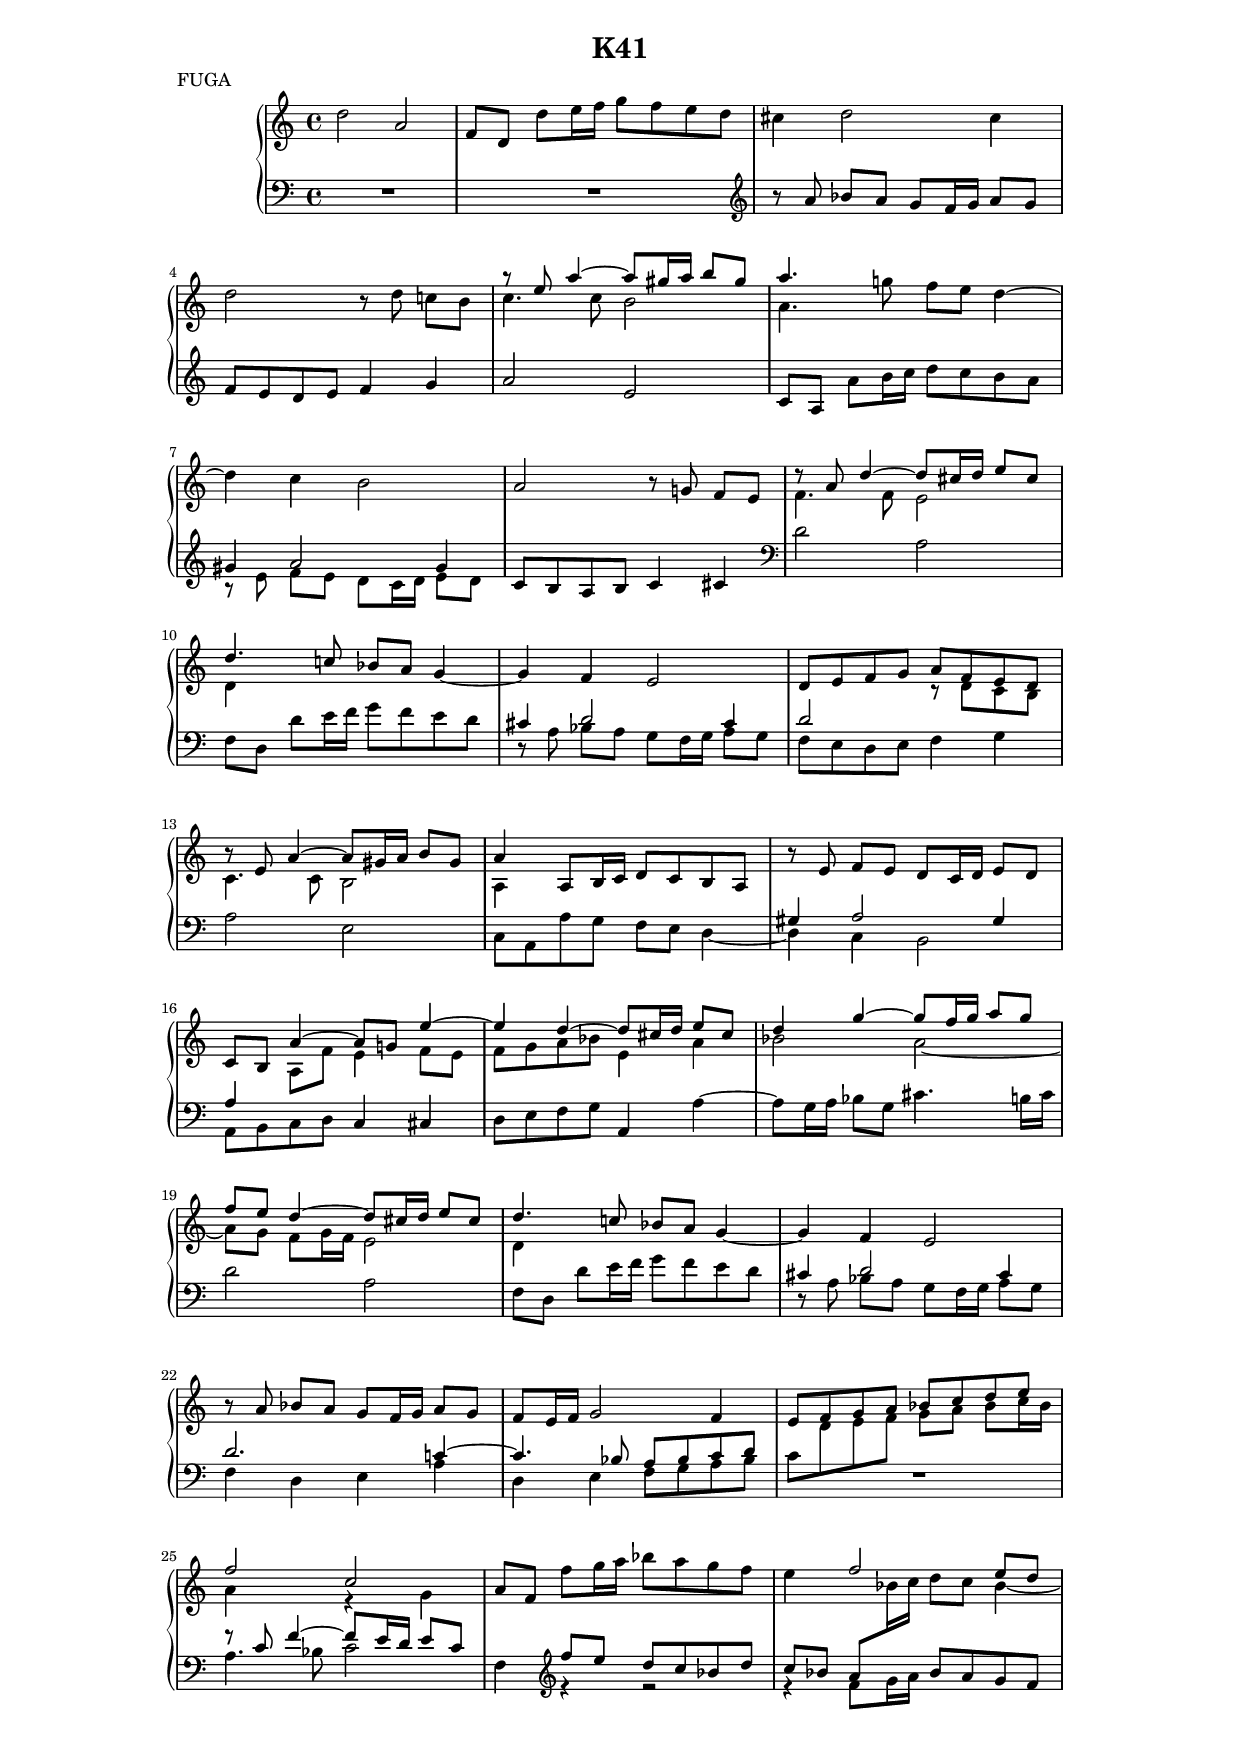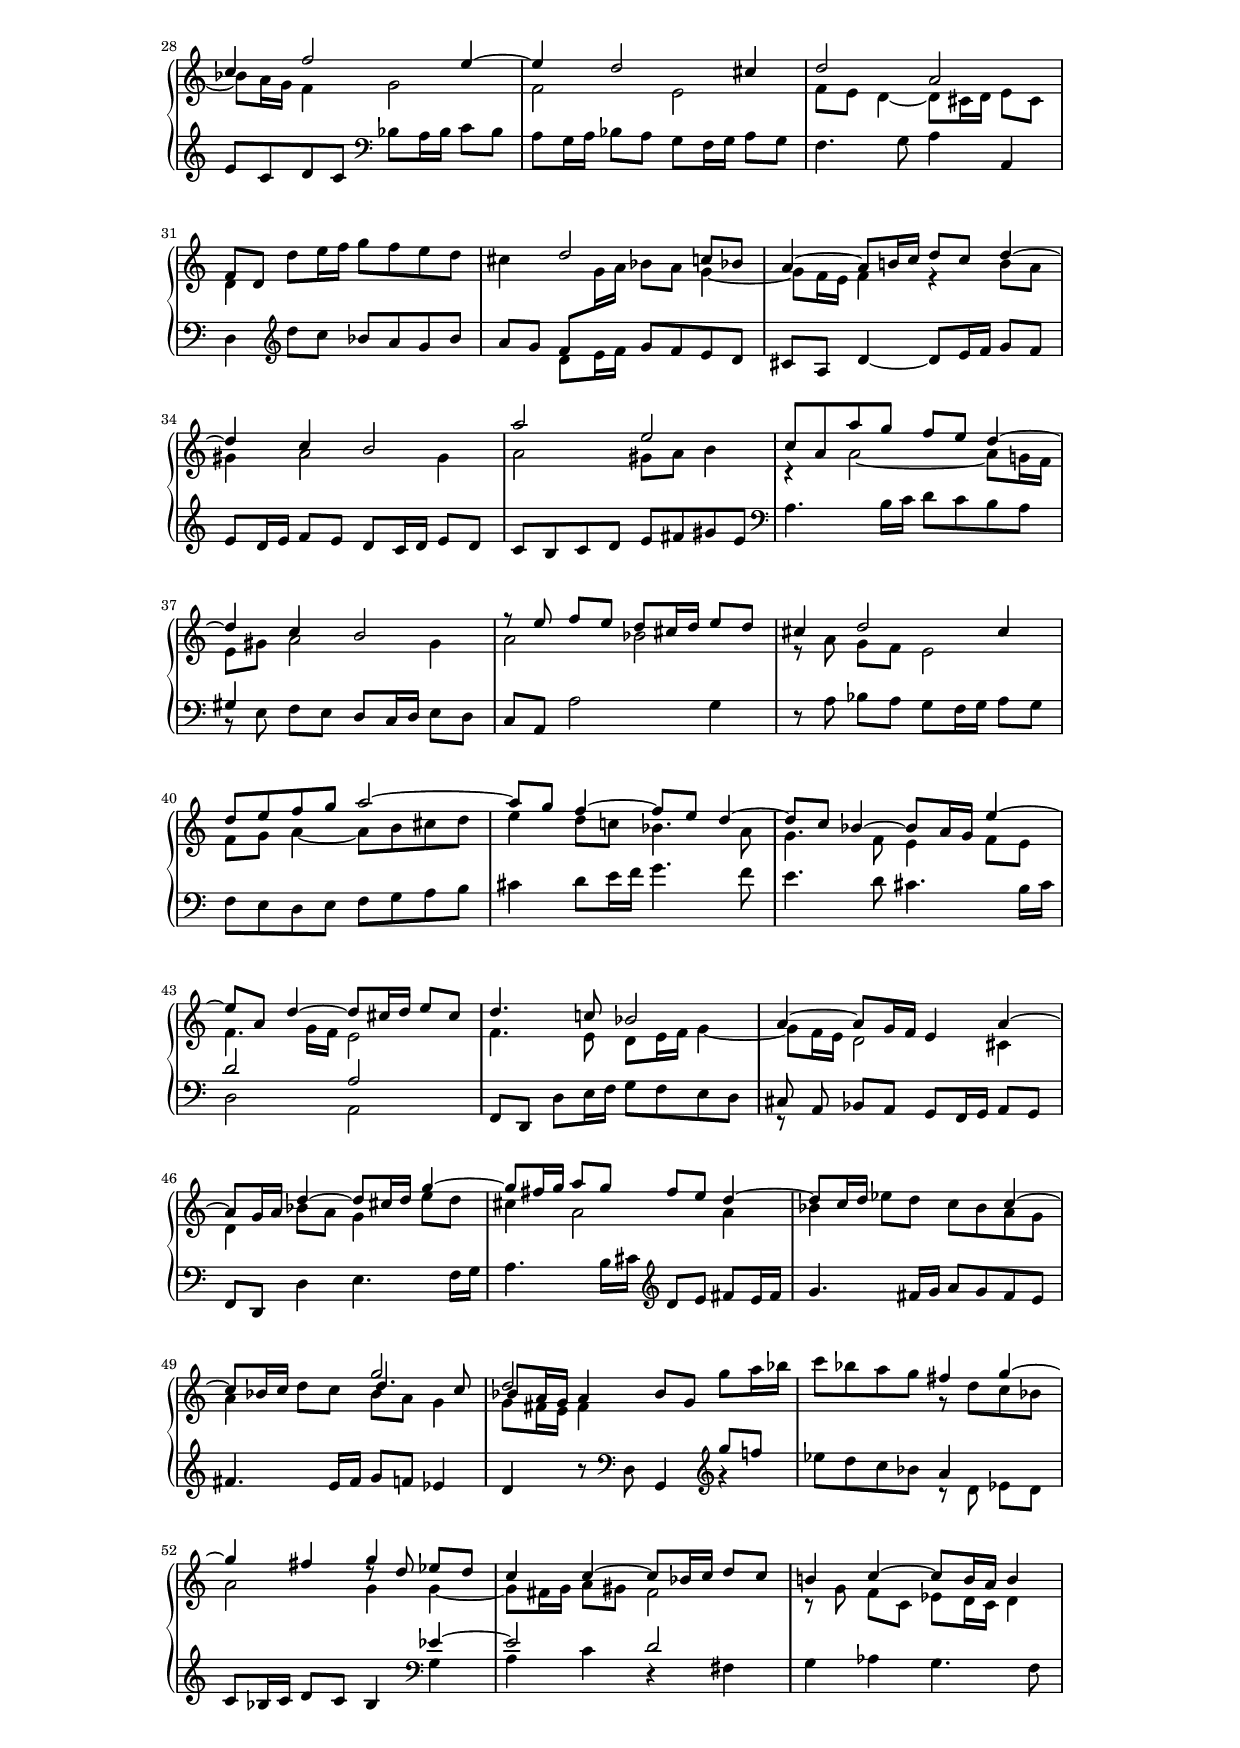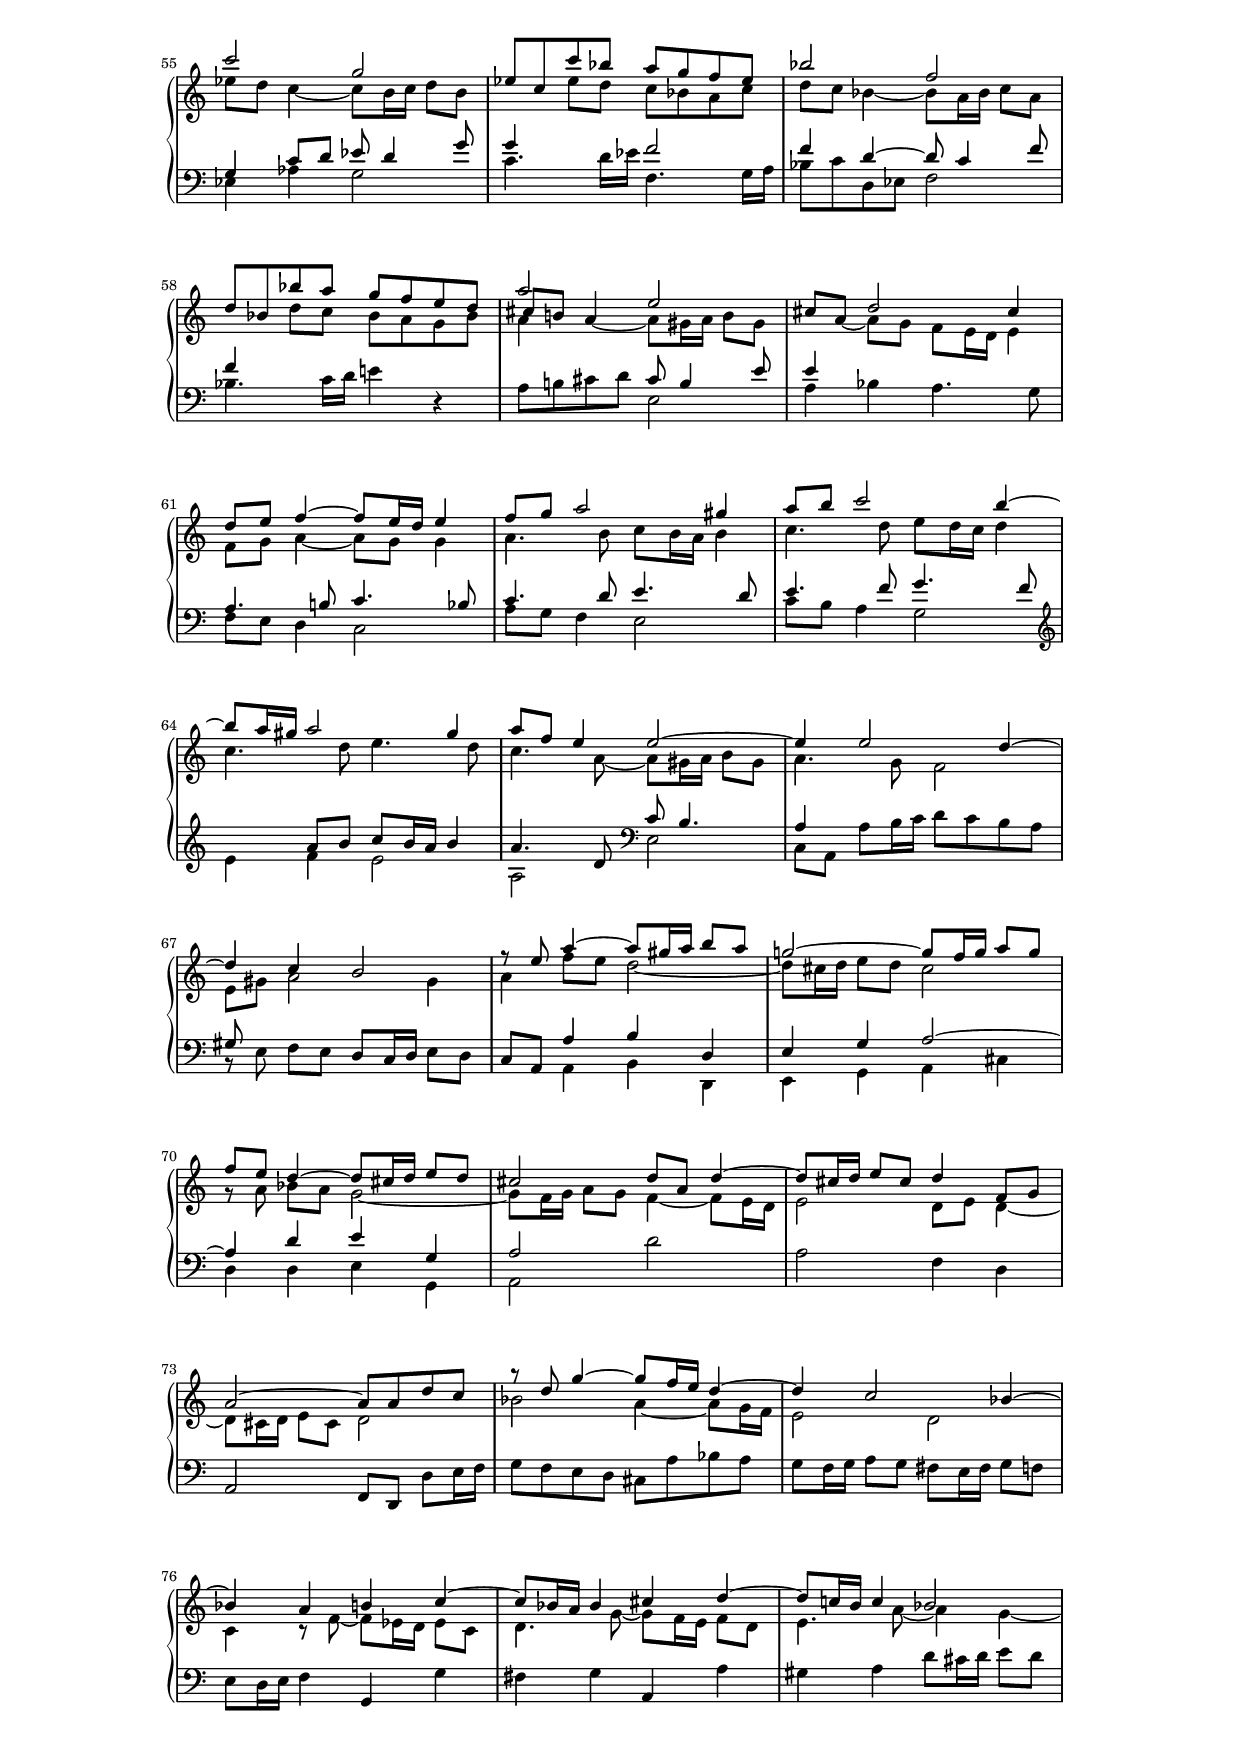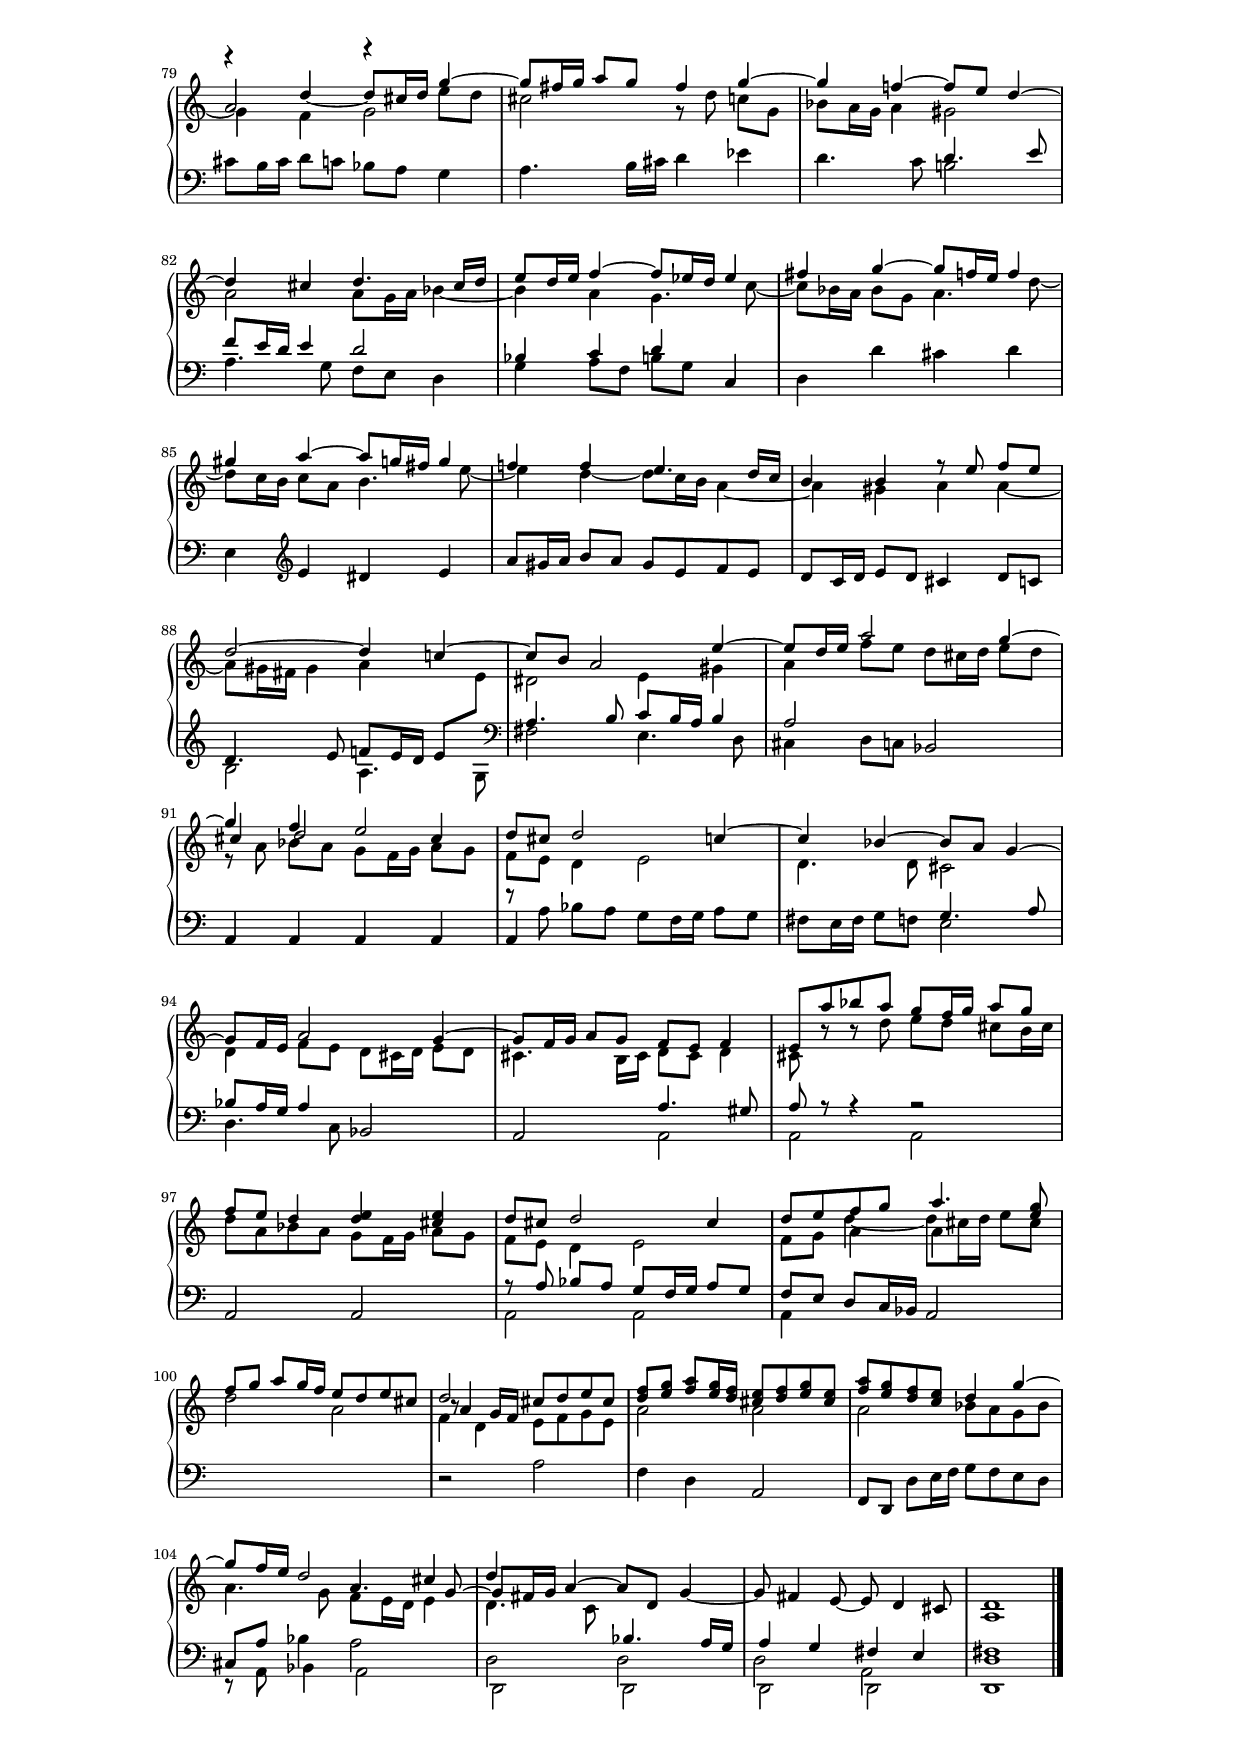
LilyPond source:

\version "2.18.2"

\version "2.18.2"

global = {
  \key c \major
  \time 4/4
}

su = \stemUp
sd = \stemDown
sn = \stemNeutral

rightOne = \relative c'' {
  \global \tieUp
  
  d2 a
  f8 d d' e16 f g8 f e d 
  cis4 d2 cis4
  d2 r8 d c![ b]
  
  \su r8 e a4 ~ a8 gis16 a b8 gis
  a4. s8 s2
  s1 
  a,2 r8 g! f[ e]
   
  r8 a d4 ~ d8 cis16 d e8 cis
  d4. c!8 bes a \once \tieDown g4 ~
  g f e2
  d8 e f g a f e d
  
  r8 e a4 ~ a8 gis16 a b8 gis
  a4 a,8 b16 c d8 c b a
  r e' f[ e] d c16 d e8 d
  c b a'4 ~ a8 g! e'4 ~
  
  e d ~ d8 cis16 d e8 cis
  d4 g ~ g8 f16 g a8 g
  f e d4 ~ d8 cis16 d e8 cis
  d4. c!8 bes a \once \tieDown g4 ~
  
  
  g4 f e2
  r8 a bes[ a] g f16 g a8 g
  f e16 f g2 f4
  e8 f g a bes c d e
  
  f2 c
  a8 f \sd f' g16 a bes8 a g f
  e4 \su f2 e8 d
  c4 f2 e4 ~
  
  e d2 cis4
  d2 a
  f8 d \sn d' e16 f g8 f e d
  cis4 \su d2 c8 bes!
  
  a4 ~ a8 b!16 c d8 c d4 ~
  d c b2
  a' e
  c8 a a' g f e d4 ~
  
  d c b2
  r8 e f[ e] d cis16 d e8 d
  cis4 d2 cis4
  d8 e f g a2 ~
  
  
  a8 g f4 ~ f8 e d4 ~
  d8 c bes4 ~ bes8 a16 g e'4 ~ 
  e8 a, d4 ~ d8 cis16 d e8 cis
  d4. c!8 bes2
  
  a4 ~ a8 g16 f e4 a ~
  a8 g16 a d4 ~ d8 cis16 d g4 ~
  g8 fis16 g a8 g fis e d4 ~
  d8 c16 d s2 c4 ~ 
  
  c8 bes16 c s4 \once \shiftOn d4. c8
  \once \shiftOn bes a16 g a4 bes8 g \sd g'8 a16 bes
  c8 bes a g \su fis4 g ~
  g fis g ees8 d
  
  c4 c ~ c8 bes16 c d8 c
  b!4 c ~ c8 b16 a b4
  c'2 g
  ees8 c c' bes a g f ees
  
  bes'2 f
  d8 bes bes' a g f e d
  a'2 e
  s4 d2 cis4
  
  
  d8 e f4 ~ f8 e16 d e4
  f8 g a2 gis4
  a8 b c2 b4 ~
  b8 a16 gis a2 gis4
  
  a8 f e4 e2 ~ 
  e4 e2 d4 ~
  d c b2
  r8 e a4 ~ a8 gis16 a b8 a
  
  g!2 ~ g8 f16 g a8 g
  f e d4 ~ d8 cis16 d e8 d
  cis2 d8 a d4 ~ 
  d8 cis16 d e8 cis d4 f,8 g
  
  a2 ~ a8 a d c
  r8 d g4 ~ g8 f16 e d4 ~ 
  d c2 bes4 ~
  bes a b c ~
  
  c8 bes16 a bes4 cis d ~
  d8 c!16 b c4 bes2 
  << { \su r4 s4 r4 g'4 ~ g8 fis16 g a8 g } \\ 
     { \su s4 d4 ~ d8 cis16 d \sn e8 d cis2 } \\ 
     { a2 s s } >>
  fis'4 g ~
  
  g f! ~ f8 e d4 ~
  d cis d4. cis16 d 
  e8 d16 e f4 ~ f8 ees16 d ees4
  fis g ~ g8 f16 e f4
  
  
  gis4 a ~ a8 g16 fis g4
  f! f e4. d16 c
  b4 b r8 e f[ e]
  
  d2 ~ d4 c! ~
  c8 b a2 e'4 ~
  e8 d16 e a2 g4 ~
  g f e2
  
  
  d8 cis d2 c4 ~
  c bes ~ bes8 a g4 ~
  g8 f16 e a2 g4 ~
  g8 f16 g a8 g f e f4
  
  e8 a' bes a g f16 g a8 g
  f e d4 <d e>4 <cis e> 
  d8 cis d2 cis4
  << {d8 e f g a4. <e g>8} \\ {s4 \shiftOnnn d4 ~ d8 cis16 d e8 cis} >>
  
  f g a g16 f e8 d e cis
  
  << {d2} \\ { 
      \once \override Rest.staff-position = #0 
      \once \override Rest.extra-offset = #'(1.5 . 0) 
      r8 \su a4 g16 f} \\
    {\sd f4 d} >>  
  cis'8 d e cis
  
  <d f> <e g> <f a> <e g>16 <d f> <cis e>8 <d f> <e g> <cis e>
  <f a> <e g> <d f> <c e> d4 g ~
  
  g8 f16 e << {d2 cis4 d} \\ {\su \tieUp \shiftOn s4 a4. \tieUp g8 ~ g fis16 g} >>
  a4 ~ a8 d, \tieDown g4 ~
  g8 fis4 e8 ~ e d4 cis8
  <a d>1 \bar "|."  
}

rightTwo = \relative c'' {
  \global \tieDown
  
  s1*4
  
  c4. c8 b2
  \sd a4. g'!8 f e \once \tieUp d4 ~
  d c b2 
  s1
  
  f4. f8 e2
  d4 s2.
  s1
  s2 r8 d c b
  
  c4. c8 b2
  a4 s2.
  s1
  s4 a8 f' e4 f8 e
  
  f g a bes e,4 a
  bes2 a ~
  a8 g f g16 f e2
  d4 s2.
  
  
  s1 s1 s1
  \change Staff ="left" c8 \change Staff ="right" d e f g a bes c16 bes
  
  a4 s e\rest g
  s4 \change Staff = "left" \clef treble \su f'8 e d c bes d
  c bes a \change Staff = "right" \sd bes16 c d8 c bes4 ~
  bes8 a16 g f4 g2
  
  f e 
  f8 e d4 ~ d8 cis16 d e8 cis
  d4 \change Staff = "left" \clef treble d'8 c \su bes a g bes
  a g f \change Staff = "right" \sd g16 a bes8 a g4 ~
  
  g8 f16 e f4 r b8 a
  gis4 a2 gis4
  a2 gis8 a b4
  r a2 ~ a8 g!16 f
  
  e8 gis a2 gis4
  a2 bes
  r8 a g[ f] e2
  f8 g a4 ~ a8 b cis d
  
  
  e4 d8 c! bes4. a8
  g4. f8 e4 f8 e
  f4. g16 f e2
  f4. e8 d e16 f g4 ~
  
  g8 f16 e d2 cis4
  d bes'8 a g4 e'8 d
  cis4 a2 a4
  bes ees8 d c bes a g
  
  a4 d8 c bes a g4
  g8 fis16 e fis4 s2
  s2 r8 d' c bes
  a2 g4 g ~
  
  g8 fis16 g a8 gis fis2
  r8 g f[ c] ees d16 c d4
  ees'8 d c4 ~ c8 b16 c d8 b
  s4 ees8 d c bes a c
  
  d8 c bes4 ~ bes8 a16 bes c8 a
  s4 d8 c bes a g bes
  \su \once \shiftOn cis8 b! a4 ~ \sd a8 gis16 a b8 gis
  \su cis[ a] ~ \sd a[ g] f e16 d e4
  
  
  f8 g a4 ~ a8 g g4
  a4. b8 c b16 a b4
  c4. d8 e d16 c d4
  c4. d8 e4. d8
  
  c4. a8 ~ a gis16 a b8 gis
  a4. g8 f2
  e8 gis a2 gis4
  a f'8 e d2 ~
  
  d8 cis16 d e8 d cis2
  r8 a bes[ a] g2 ~ 
  g8 f16 g a8 g f4 ~ f8 e16 d
  e2 d8 e d4 ~
  
  d8 cis16 d e8 cis d2
  bes'2 a4 ~ a8 g16 f
  e2 d
  c4 r8 f ~ f ees16 d ees8 c
  
  d4. g8 ~ g f16 e f8 d
  e4. a8 ~ a4 g ~
  g f g2
  s2 r8 d' c[ g]
  
  bes a16 g a4 gis2
  a a8 g16 a bes4 ~ 
  bes a g4. c8 ~
  c bes16 a bes8 g a4. d8 ~
  
  
  d c16 b c8 a b4. e8 ~
  e4 d ~ d8 c16 b a4 ~
  a gis a a ~ 
  
  a8 gis16 fis gis4 a s4
  dis,2 e4 gis
  a f'8 e d cis16 d e8 d
  \su \once \shiftOn cis4 \once \shiftOn d2  cis4
  
  \sd f,8 e d4 e2
  d4. d8 cis2
  d4 f8 e d cis16 d e8 d
  cis4. b16 cis d8 cis d4
  
  cis8 r r d' e d cis b16 cis
  d8 a bes a g f16 g a8 g
  f e d4 e2
  f8 g a4 a s4
  
  d2 a
  %<< {%\once \override Rest.staff-position = #0 \once \override NoteColumn.horizontal-shift = #1 
  %    r8 a4 g16 f} \\ {f4 d} >> e8 f g e
  s2 e8 f g e
  a2 a
  a bes8 a g bes
  
  a4. g8 f e16 d e4
  d4. c8 \change Staff = "left" \su bes4. a16 g
  a4 g fis e <d fis>1 \bar "|."
}

leftOne = \relative c'' {
  \global \tieUp
  
  R1 R1 \clef treble
  r8 a bes[ a] g f16g a8 g
  f e d e f4 g
  
  a2 e
  c8 a a' b16 c d8 c b a
  gis4 a2 gis4
  c,8 b a b c4 cis
  
  \clef bass d2 a
  f8 d d' e16 f g8 f e d
  \su cis4 d2 cis4
  d2 s2
  
  s1
  s1
  gis,4 a2 gis4
  a4 s2.
  
  s1 s1 s1 s1
  
  
  cis4 d2 cis4
  d2. c!4 ~
  c4. bes8 a bes c d
  s1
  
  r8 c f4 ~ f8 e16 d e8 c
  s1 s1 s1
  
  s1 s1 s1 s1
  
  s1 s1 s1 s1
  
  gis4 s2.
  s1 s1 s1
  
  s1 s1
  d'2 a
  s1
  
  cis,8 s s2.
  s1 s1 s1
  
  s2 \change Staff = "right" g'''2
  d s4 \change Staff = "left" \clef treble g8 f!
  \sd ees d c bes \su a4 s
  s2 \change Staff = "right" d8\rest \su d \change Staff = "left" ees,4 ~
  
  ees2 d
  s1
  g,4 c8 d ees d4 g8
  g4 s f2
  
  f4 d ~ d8 c4 f8
  f4 s2.
  \change Staff = "right" \sd a4 \change Staff = "left" s4 \su cis,8 b4 e8
  e4 s2.
  
  
  a,4. b!8 c4. bes8
  c4. d8 e4. d8
  e4. f8 g4. f8
  \clef treble s4 a8 b c b16 a b4
  
  a4. d,8 \clef bass c b4.
  a4 s2.
  gis8 s8 s2.
  s4 a4 b d,
  
  e g a2 ~ 
  a4 d e g,
  a2 s2
  s1
  
  s1 s1 s1 s1
  s1 s1 s1 s1
  
  s2 d4. e8 
  f e16 d e4 d2
  bes4 c d s4
  s1
  
  
  s1 s1 s1
  d4. e8 f! e16 d e8 \change Staff = "right" \sd e
  \change Staff = "left" \su a,4. b8 c b16 a b4
  a2 s2
  \change Staff = "right" \sd r8 a'8 bes[ a] g f16 g a8 g \change Staff = "left"
  
  s1
  s2 \su g,4. a8
  bes a16 g a4 s2
  s2 a4. gis8
  
  a a\rest a4\rest a2\rest
  s1
  a8\rest a bes[ a] g f16 g a8 g
  f e d c16 bes s2
  
  s1 s1 s1 s1
  
  cis8 a' \sd bes4 a2
  d, d
  d a
}

leftTwo = \relative c' {
  \global \tieDown
  
  s1*4
  
  s1*2
  \sd r8 e f[ e] d c16 d e8 d
  s1
  
  s1 s1
  r8 a bes[ a] g f16 g a8 g
  f e d e f4 g
  
  a2 e
  c8 a a' g f e d4 ~ 
  d c b2
  a8 b c d \sn c4 cis
  
  d8 e f g a,4 \once \tieUp a' ~
  a8 g16 a bes8 g cis4. b16 cis
  d2 a
  f8 d d' e16 f g8 f e d
  
  
  r8 a bes[ a] g f16 g a8 g
  f4 d e a
  d, e f8 g a bes
  R1
  
  a4. bes8 c2
  f,4 \clef treble e'\rest e2\rest 
  e4\rest \sd f8 g16 a \sn bes8 a g f 
  e c d c \clef bass bes a16 bes c8 bes
  
  a g16 a bes8 a g f16 g a8 g
  f4. g8 a4 a,
  d \clef treble s2.
  s4 \sd d'8 e16 f \sn g8 f e d
  
  cis a d4 ~ d8 e16 f g8 f
  e d16 e f8 e d c16 d e8 d
  c b c d e fis gis e
  \clef bass a,4. b16 c d8 c b a
  
  r8 e8 f[ e] d c16 d e8 d
  c a a'2 g4
  r8 a bes[ a] g f16 g a8 g
  f e d e f g a b
  
  
  cis4 d8 e16 f g4. f8
  e4. d8 cis4. b16 cis
  d,2 \once \sd a
  f8 d d' e16 f g8 f e d
  
  r8 a bes[ a] g f16 g a8 g
  f d d'4 e4. f16 g
  a4. b16 cis \clef treble d8 e fis e16 fis
  g4. fis16 g a8 g fis e
  
  fis4. e16 fis g8 f ees4
  d4 r8 \clef bass d,8 g,4 \clef treble r4
  s2 \sd r8 d'' ees[ d] \sn
  c bes16 c d8 c bes4 \clef bass g4
  
  a c r fis,
  g aes g4. f8
  ees4 aes g2
  c4. d16 ees f,4. g16 a
  
  bes8 c d, ees f2
  bes4. c16 d e!4 r4
  a,8 b! cis d e,2
  a4 bes a4. g8
  
  
  \sd f e d4 c2
  a'8 g f4 e2
  c'8 b a4 g2
  \clef treble e'4 f e2
  
  a,2 \clef bass e
  c8 a a' b16 c d8 c b a
  \sn r8 e f[ e] d c16 d e8 d 
  c a \sd a4 b d,
  
  e g a cis
  d d e g,
  a2 d'
  a f4 d
  
  \sn a2 f8 d d' e16 f 
  g8 f e d cis a' bes a
  g f16 g a8 g fis e16 fis g8 f
  e d16 e f4 g, g'
  
  fis g a, a'
  gis a d8 cis16 d e8 d
  cis b16 cis d8 c bes a g4
  a4. b16 cis d4 ees
  
  d4. c8 b!2
  a4. g8 f e d4
  g a8 f b g c,4
  d d' cis d
  
  
  e, \clef treble e' dis e
  a8 gis16 a b8 a gis e f e
  d c16 d e8 d cis4 d8 c
  
  \sd b2 a4. g8
  \clef bass fis2 e4. d8
  cis4 d8 c \sn bes2
  a4 a a a
  
  << {r8 \sd a'} \\ {\su a,4}>> bes'8 a g f16 g a8 g
  fis e16 fis g8 f e2
  d4. \sd c8 \su bes2
  a2 \sd a
  
  a a
  \sn a a
  \sd a a
  a4 s \sn a2
  
  s1
  r2 a'2
  f4 d a2
  f8 d d' e16 f g8 f e d
  
  r \sd a8 bes4 a2
  d, d
  d d
  d1 \bar "|."
}



%
% Edition : 4 pages 15x30 
%
#(set-global-staff-size 15.9)

\header {
  title = "K41"
  meter = "FUGA"
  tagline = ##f
}

\paper {
  #(set-paper-size "a4")
  print-page-number = ##f
  %%annotate-spacing = ##t
  between-system-padding = #0.1
  between-system-space = #0.1
  ragged-last-bottom = ##f
  ragged-bottom = ##f
  
  left-margin = 3 \cm
  right-margin = 3 \cm
}

\score {
  \new PianoStaff <<
    \new Staff = "right" {
      << 
        { \rightOne }
        { \rightTwo }
      >>
    }
    \new Staff = "left" { 
      <<
        { \clef bass \leftOne }
        { \clef bass \leftTwo } 
      >>
    }
  >>
  \layout { }
}
